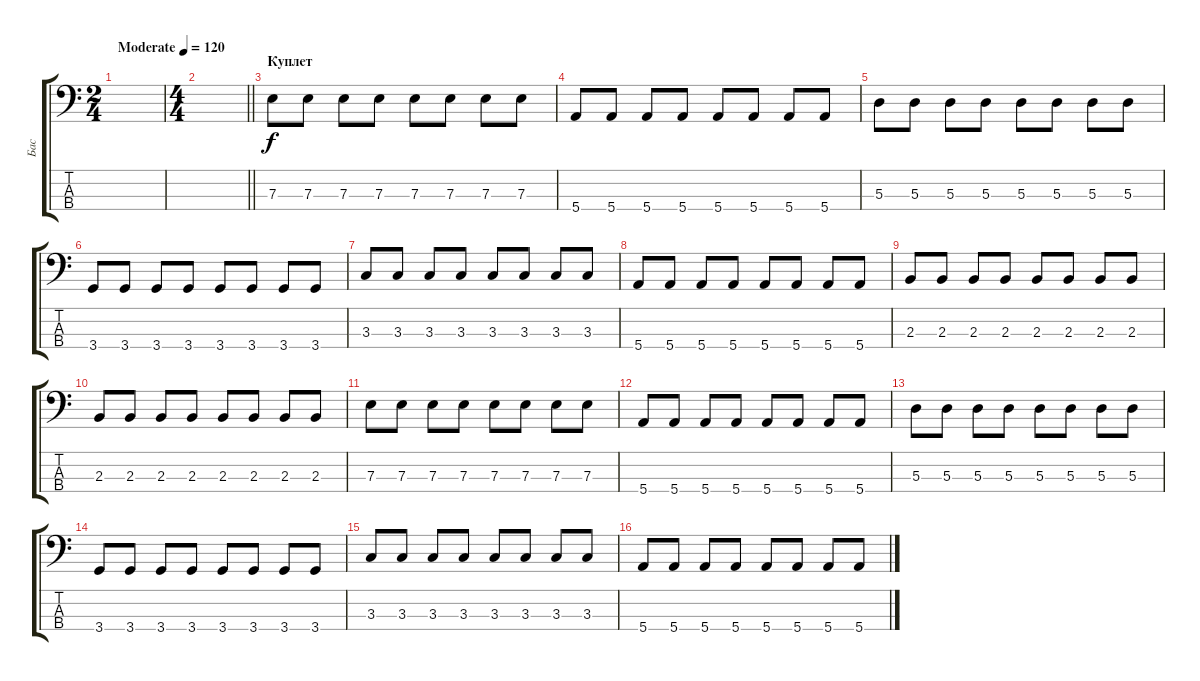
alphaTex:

\track ("Бас" "Бас") {instrument electricbassfinger}
\staff {score tabs}
\tuning (G2 D2 A1 E1) {hide}
\ts (2 4)
\tempo (120 "Moderate")
\clef f4
\ks c
|
\ts (4 4)
\barLineRight lightlight
|
\section ("" "Куплет")
7.3.8 7.3.8 7.3.8 7.3.8 7.3.8 7.3.8 7.3.8 7.3.8 |
5.4.8 5.4.8 5.4.8 5.4.8 5.4.8 5.4.8 5.4.8 5.4.8 |
5.3.8 5.3.8 5.3.8 5.3.8 5.3.8 5.3.8 5.3.8 5.3.8 |
3.4.8 3.4.8 3.4.8 3.4.8 3.4.8 3.4.8 3.4.8 3.4.8 |
3.3.8 3.3.8 3.3.8 3.3.8 3.3.8 3.3.8 3.3.8 3.3.8 |
5.4.8 5.4.8 5.4.8 5.4.8 5.4.8 5.4.8 5.4.8 5.4.8 |
2.3.8 2.3.8 2.3.8 2.3.8 2.3.8 2.3.8 2.3.8 2.3.8 |
2.3.8 2.3.8 2.3.8 2.3.8 2.3.8 2.3.8 2.3.8 2.3.8 |
7.3.8 7.3.8 7.3.8 7.3.8 7.3.8 7.3.8 7.3.8 7.3.8 |
5.4.8 5.4.8 5.4.8 5.4.8 5.4.8 5.4.8 5.4.8 5.4.8 |
5.3.8 5.3.8 5.3.8 5.3.8 5.3.8 5.3.8 5.3.8 5.3.8 |
3.4.8 3.4.8 3.4.8 3.4.8 3.4.8 3.4.8 3.4.8 3.4.8 |
3.3.8 3.3.8 3.3.8 3.3.8 3.3.8 3.3.8 3.3.8 3.3.8 |
5.4.8 5.4.8 5.4.8 5.4.8 5.4.8 5.4.8 5.4.8 5.4.8
